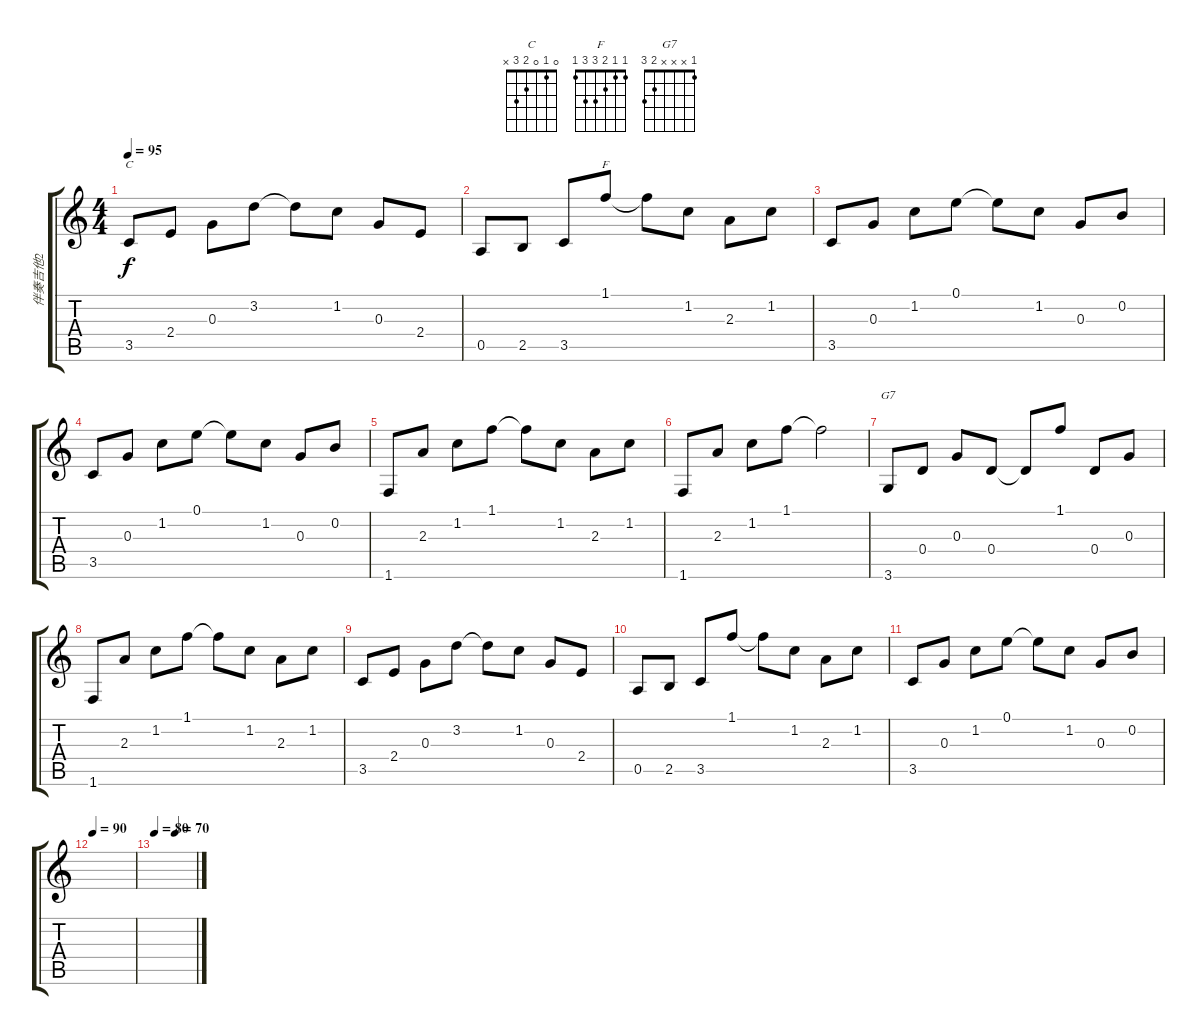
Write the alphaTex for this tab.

\track ("伴奏吉他2" "伴奏吉他2") {instrument acousticguitarsteel}
\staff {score tabs}
\tuning (E4 B3 G3 D3 A2 E2) {hide}
\chord ("C" 0 1 0 2 3 x)
\chord ("F" 1 1 2 3 3 1)
\chord ("G7" 1 x x x 2 3)
\ts (4 4)
\tempo 95
\clef g2
\ks c
3.5.8{ch "C" dy f} 2.4.8 0.3.8 3.2.8 3.2{t}.8 1.2.8 0.3.8 2.4.8 |
0.5.8 2.5.8 3.5.8 1.1.8{ch "F"} 1.1{t}.8 1.2.8 2.3.8 1.2.8 |
3.5.8 0.3.8 1.2.8 0.1.8 0.1{t}.8 1.2.8 0.3.8 0.2.8 |
3.5.8 0.3.8 1.2.8 0.1.8 0.1{t}.8 1.2.8 0.3.8 0.2.8 |
1.6.8 2.3.8 1.2.8 1.1.8 1.1{t}.8 1.2.8 2.3.8 1.2.8 |
1.6.8 2.3.8 1.2.8 1.1.8 1.1{t}.2 |
3.6.8{ch "G7"} 0.4.8 0.3.8 0.4.8 0.4{t}.8 1.1.8 0.4.8 0.3.8 |
1.6.8 2.3.8 1.2.8 1.1.8 1.1{t}.8 1.2.8 2.3.8 1.2.8 |
3.5.8 2.4.8 0.3.8 3.2.8 3.2{t}.8 1.2.8 0.3.8 2.4.8 |
0.5.8 2.5.8 3.5.8 1.1.8 1.1{t}.8 1.2.8 2.3.8 1.2.8 |
3.5.8 0.3.8 1.2.8 0.1.8 0.1{t}.8 1.2.8 0.3.8 0.2.8 |
\tempo 90
|
\tempo 80
\tempo (70 0.5)
